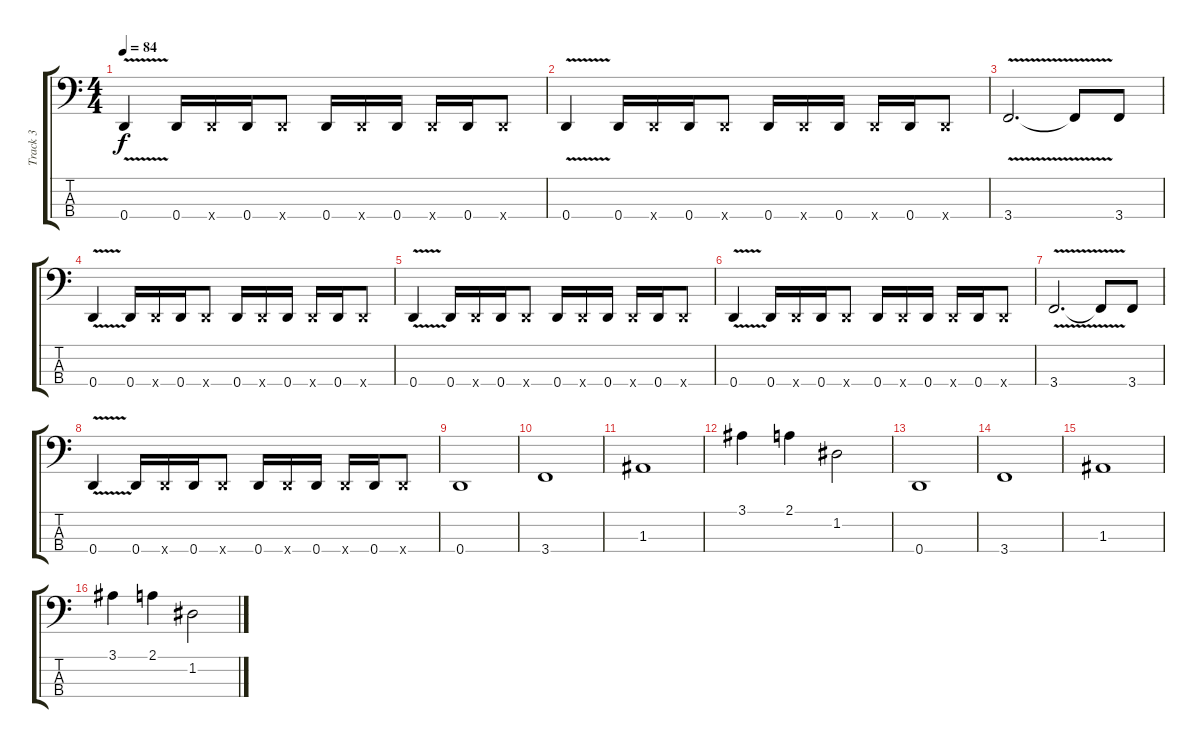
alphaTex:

\track ("Track 3" "Track 3") {instrument electricbassfinger}
\staff {score tabs}
\tuning (G2 D2 A1 D1) {hide}
\ts (4 4)
\tempo 84
\clef f4
\ks c
0.4{v}.4{dy f} 0.4.16 0.4{x}.16 0.4.16 0.4{x}.8 0.4.16 0.4{x}.16 0.4.16 0.4{x}.16 0.4.16 0.4{x}.8 |
0.4{v}.4 0.4.16 0.4{x}.16 0.4.16 0.4{x}.8 0.4.16 0.4{x}.16 0.4.16 0.4{x}.16 0.4.16 0.4{x}.8 |
3.4{v}.2{d} 3.4{t}.8 3.4.8 |
0.4{v}.4 0.4.16 0.4{x}.16 0.4.16 0.4{x}.8 0.4.16 0.4{x}.16 0.4.16 0.4{x}.16 0.4.16 0.4{x}.8 |
0.4{v}.4 0.4.16 0.4{x}.16 0.4.16 0.4{x}.8 0.4.16 0.4{x}.16 0.4.16 0.4{x}.16 0.4.16 0.4{x}.8 |
0.4{v}.4 0.4.16 0.4{x}.16 0.4.16 0.4{x}.8 0.4.16 0.4{x}.16 0.4.16 0.4{x}.16 0.4.16 0.4{x}.8 |
3.4{v}.2{d} 3.4{t}.8 3.4.8 |
0.4{v}.4 0.4.16 0.4{x}.16 0.4.16 0.4{x}.8 0.4.16 0.4{x}.16 0.4.16 0.4{x}.16 0.4.16 0.4{x}.8 |
0.4.1 |
3.4.1 |
1.3.1 |
3.1.4 2.1.4 1.2.2 |
0.4.1 |
3.4.1 |
1.3.1 |
3.1.4 2.1.4 1.2.2
